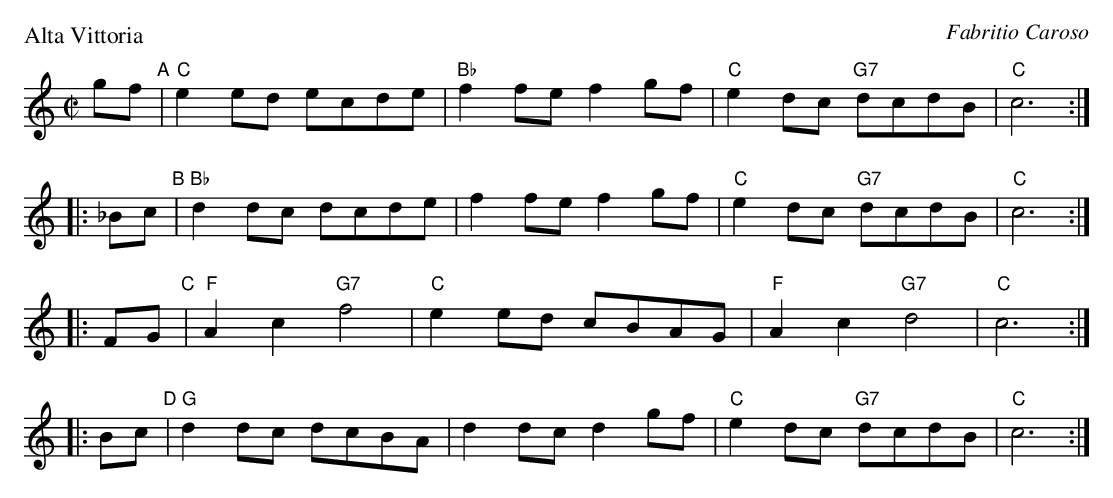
X:1
P: Alta Vittoria
C: Fabritio Caroso
M: C|
L: 1/8
K: C
   gf "A"| "C"e2ed   ecde |"Bb"f2fe f2gf | "C"e2dc "G7"dcdB | "C"c6 :|
|:_Bc "B"|"Bb"d2dc   dcde |    f2fe f2gf | "C"e2dc "G7"dcdB | "C"c6 :|
|: FG "C"| "F"A2c2 "G7"f4 | "C"e2ed cBAG | "F"A2c2 "G7"d4   | "C"c6 :|
|: Bc "D"| "G"d2dc   dcBA |    d2dc d2gf | "C"e2dc "G7"dcdB | "C"c6 :|
